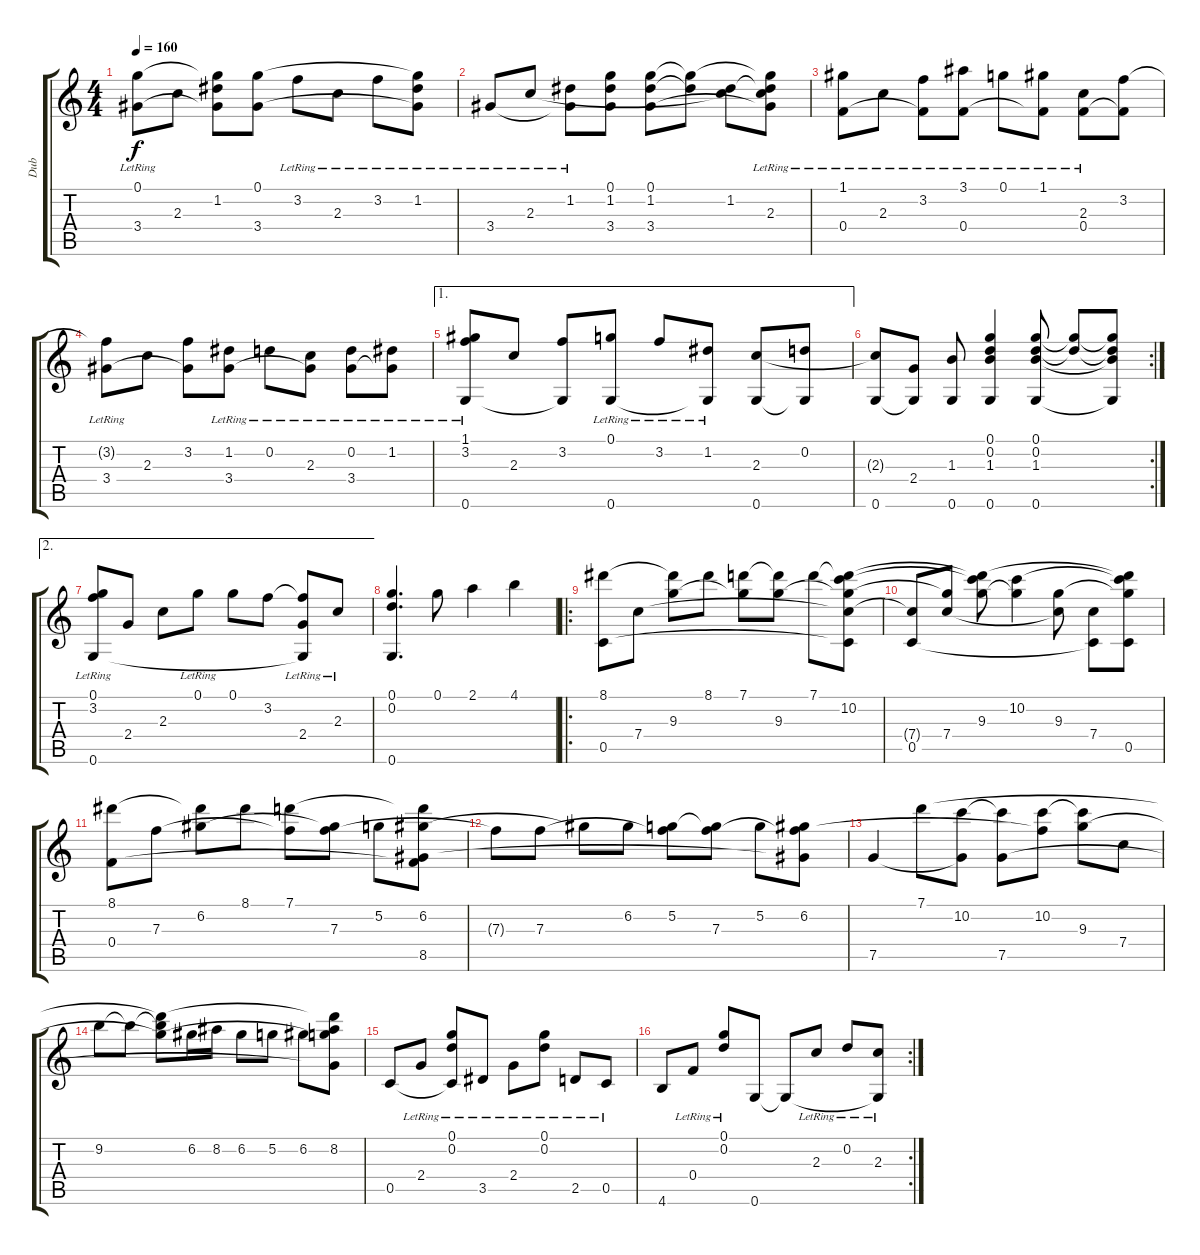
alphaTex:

\track ("Dub" "Dub") {instrument acousticguitarnylon}
\staff {score tabs}
\tuning (G4 D4 Bb3 F3 C3 G2) {hide}
\ts (4 4)
\tempo 160
\clef g2
\ks c
(0.1 3.4{lr}).8{dy f} 2.3.8 (0.1{t} 1.2 3.4{t}).8 (0.1 3.4).8 3.2{lr}.8 2.3{lr}.8 3.2{lr}.8 (0.1{t} 1.2{lr} 3.4{t}).8 |
3.4{lr}.8 2.3{lr}.8 (1.2{lr} 3.4{t}).8 (0.1 1.2 3.4).8 (0.1 1.2 3.4).8 (0.1{t} 1.2{t}).8 (1.2 2.3{t}).8 (0.1{t} 1.2{t} 2.3{lr} 3.4{t}).8 |
(1.1{lr} 0.4{lr}).8 2.3{lr}.8 (3.2{lr} 0.4{t}).8 (3.1{lr} 0.4{lr}).8 0.1{lr}.8 (1.1{lr} 0.4{t}).8 (2.3{lr} 0.4{lr}).8 (3.2 0.4{t}).8 |
(3.2{t} 3.4{lr}).8 2.3.8 (3.2 3.4{t}).8 (1.2 3.4{lr}).8 0.2{lr}.8 (2.3{lr} 3.4{t}).8 (0.2{lr} 3.4).8 (1.2{lr} 3.4{t}).8 |
\ae 1
(1.1 3.2 0.6{lr}).8 2.3.8 (3.2 0.6{t}).8 (0.1 0.6{lr}).8 3.2{lr}.8 (1.2{lr} 0.6{t}).8 (2.3 0.6).8 (0.2 0.6{t}).8 |
\rc 2
(2.3{t} 0.6).8 (2.4 0.6{t}).8 (1.3 0.6).8 (0.1 0.2 1.3 0.6).4 (0.1 0.2 1.3 0.6).8 (0.1{t} 0.2{t}).8 (0.1{t} 0.2{t} 1.3{t} 0.6{t}).8 |
\ae 2
(0.1 3.2{lr} 0.6).8 2.4.8 2.3.8 0.1{lr}.8 0.1.8 3.2.8 (3.2{t} 2.4{lr} 0.6{t}).8 2.3{lr}.8 |
(0.1 0.2 0.6).4{d} 0.1.8 2.1.4 4.1.4 |
\ro
(8.1 0.5).8 7.4.8 (8.1{t} 9.3).8 8.1.8 (7.1 9.3{t}).8 (7.1{t} 9.3).8 7.1.8 (7.1{t} 10.2 9.3{t} 7.4{t} 0.5{t}).8 |
(7.4{t} 0.5).8 (9.3{t} 7.4).8 (7.1{t} 10.2{t} 9.3).8 (10.2 9.3{t}).4 (9.3 7.4{t}).8 (7.4 0.5{t}).8 (7.1{t} 10.2{t} 9.3{t} 0.5).8 |
(8.1 0.4).8 7.3.8 (8.1{t} 6.2).8 8.1.8 (7.1 7.3{t}).8 (6.2{t} 7.3).8 5.2.8 (7.1{t} 6.2 0.4{t} 8.5).8 |
7.3{t}.8 7.3.8 6.2{t}.8 6.2.8 (5.2 7.3{t}).8 (5.2{t} 7.3).8 5.2.8 (6.2 7.3{t} 8.5{t}).8 |
7.5.4 7.1.8 (10.2 7.5{t}).8 (10.2{t} 7.5).8 (10.2 7.3{t}).8 (10.2{t} 9.3).8 7.4.8 |
9.2.8 9.2{t}.8 (7.1{t} 9.2{t} 9.3{t}).8 6.2.16 8.2.16 6.2.8 5.2.8 6.2.8 (7.1{t} 8.2 9.3{t} 7.5{t}).8 |
0.5.8 2.4{lr}.8 (0.1 0.2{lr} 0.5{t}).8 3.5{lr}.8 2.4{lr}.8 (0.1 0.2{lr}).8 2.5{lr}.8 0.5{lr}.8 |
\rc 2
4.6.8 0.4{lr}.8 (0.1{lr} 0.2).8 0.6.8 0.6{t}.8 2.3{lr}.8 0.2{lr}.8 (2.3{lr} 0.6{t}).8
